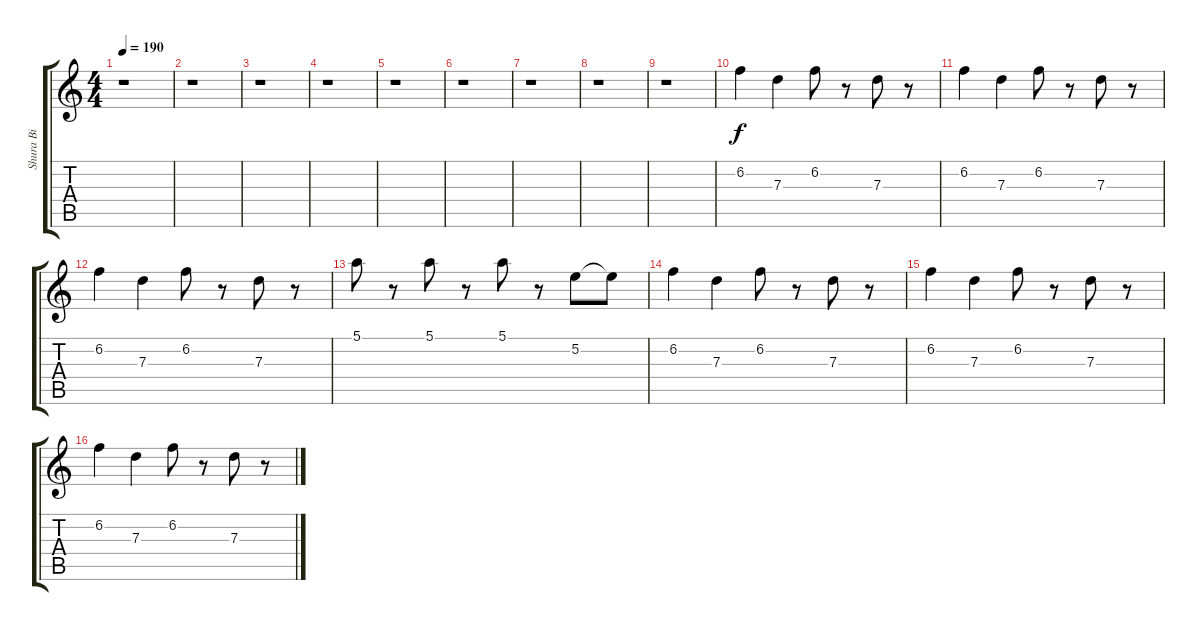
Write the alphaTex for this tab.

\track ("Shura Bi" "Shura Bi") {instrument distortionguitar}
\staff {score tabs}
\tuning (E4 B3 G3 D3 A2 E2) {hide}
\ts (4 4)
\tempo 190
\clef g2
\ks c
r.1{dy f} |
r.1 |
r.1 |
r.1 |
r.1 |
r.1 |
r.1 |
r.1 |
r.1 |
6.2.4 7.3.4 6.2.8 r.8 7.3.8 r.8 |
6.2.4 7.3.4 6.2.8 r.8 7.3.8 r.8 |
6.2.4 7.3.4 6.2.8 r.8 7.3.8 r.8 |
5.1.8 r.8 5.1.8 r.8 5.1.8 r.8 5.2.8 5.2{t}.8 |
6.2.4 7.3.4 6.2.8 r.8 7.3.8 r.8 |
6.2.4 7.3.4 6.2.8 r.8 7.3.8 r.8 |
6.2.4 7.3.4 6.2.8 r.8 7.3.8 r.8
